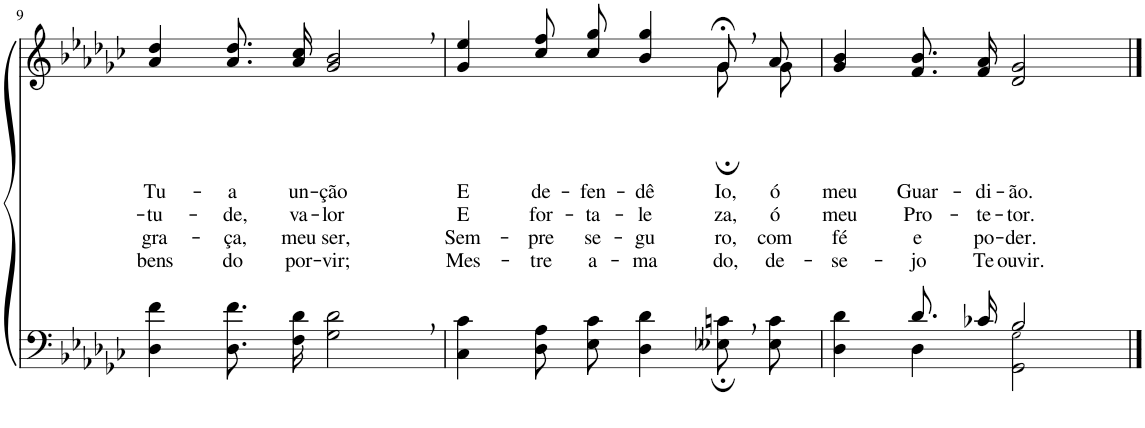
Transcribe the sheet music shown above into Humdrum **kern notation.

**kern	**kern	**text	**text	**text	**text
*part2	*part1	*part1	*part1	*part1	*part1
*staff2	*staff1	*staff1	*staff1	*staff1	*staff1
*I"Parte III e IV	*I"Parte I e II	*	*	*	*
!!LO:PB:g=z
*clefF4	*clefG2	*	*	*	*
*Trd2c3	*Trd2c3	*	*	*	*
*k[b-e-a-d-g-c-]	*k[b-e-a-d-g-c-]	*	*	*	*
*M4/4	*M4/4	*	*	*	*
=9	=9	=9	=9	=9	=9
!	!	!LO:LY:b	!LO:LY:b	!LO:LY:b	!LO:LY:b
4D-\ 4f\	4a-/ 4dd-/	Tu-	-tu-	gra-	bens
!	!	!LO:LY:b	!LO:LY:b	!LO:LY:b	!LO:LY:b
8.D-\ 8.f\L	8.a-\ 8.dd-\L	-a	-de,	-ça,	do
!	!	!LO:LY:b	!LO:LY:b	!LO:LY:b	!LO:LY:b
16F\ 16d-\Jk	16a-\ 16cc-\Jk	un-	va-	meu	por-
!	!	!LO:LY:b	!LO:LY:b	!LO:LY:b	!LO:LY:b
2G-\, 2d-\,	2g-/, 2b-/,	-ção	-lor	ser,	-vir;
=10	=10	=10	=10	=10	=10
!	!	!LO:LY:b	!LO:LY:b	!LO:LY:b	!LO:LY:b
*	*^	*	*	*	*
4C-\ 4c-\	4g-/ 4ee-/	2.ryy	E	E	Sem-	Mes-
!	!	!	!LO:LY:b	!LO:LY:b	!LO:LY:b	!LO:LY:b
8D-\ 8A-\L	8cc-\ 8ff\L	.	de-	for-	-pre	-tre
!	!	!	!LO:LY:b	!LO:LY:b	!LO:LY:b	!LO:LY:b
8E-\ 8c-\J	8cc-\ 8gg-\J	.	-fen-	-ta-	se-	a-
!	!	!	!LO:LY:b	!LO:LY:b	!LO:LY:b	!LO:LY:b
4D-\ 4d-\	4b-/ 4gg-/	.	-dê-	-le-	-gu-	-ma-
!	!	!	!LO:LY:b	!LO:LY:b	!LO:LY:b	!LO:LY:b
8E--X;,\ 8cn;,\L	8g-;<,/L	8g-;\L	-Io,	-za,	-ro,	-do,
!	!	!	!LO:LY:b	!LO:LY:b	!LO:LY:b	!LO:LY:b
8E--\ 8c\J	8a-/J	8g-\J	ó	ó	com	de-
=11	=11	=11	=11	=11	=11	=11
*^	*	*	*	*	*	*
!	!	!	!	!LO:LY:b	!LO:LY:b	!LO:LY:b	!LO:LY:b
*	*	*v	*v	*	*	*	*
4ryy	4D-\ 4d-\	4g-/ 4b-/	meu	meu	fé	-se-
!	!	!	!LO:LY:b	!LO:LY:b	!LO:LY:b	!LO:LY:b
8.d-/L	4D-\	8.f/ 8.b-/L	Guar-	Pro-	e	-jo
!	!	!	!LO:LY:b	!LO:LY:b	!LO:LY:b	!LO:LY:b
16c-X/Jk	.	16f/ 16a-/Jk	-di-	-te-	po-	Te
!	!	!	!LO:LY:b	!LO:LY:b	!LO:LY:b	!LO:LY:b
2B-/	2GG-\ 2G-!\	2d-/ 2g-/	-ão.	-tor.	-der.	ouvir.
*v	*v	*	*	*	*	*
==	==	==	==	==	==
*-	*-	*-	*-	*-	*-
